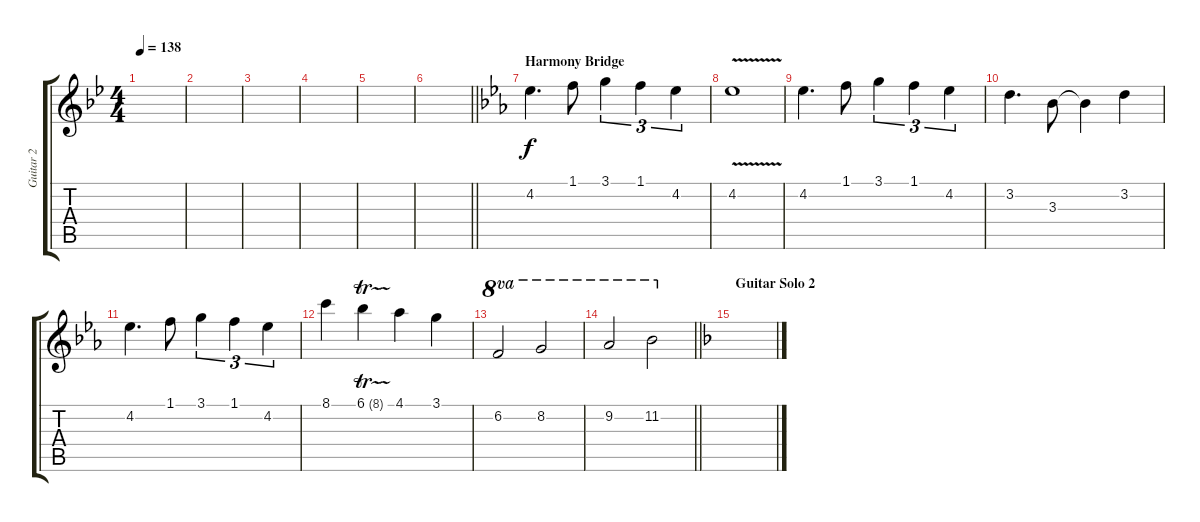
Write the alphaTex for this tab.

\track ("Guitar 2" "Guitar 2") {instrument distortionguitar}
\staff {score tabs}
\tuning (E4 B3 G3 D3 A2 E2) {hide}
\ts (4 4)
\tempo 138
\clef g2
\ks bb
|
|
|
|
|
\barLineRight lightlight
|
\section ("" "Harmony Bridge")
\ks eb
4.2.4{d} 1.1.8 3.1.4{tu (3 2)} 1.1.4{tu (3 2)} 4.2.4{tu (3 2)} |
4.2{v}.1 |
4.2.4{d} 1.1.8 3.1.4{tu (3 2)} 1.1.4{tu (3 2)} 4.2.4{tu (3 2)} |
3.2.4{d} 3.3.8 3.3{t}.4 3.2.4 |
4.2.4{d} 1.1.8 3.1.4{tu (3 2)} 1.1.4{tu (3 2)} 4.2.4{tu (3 2)} |
8.1.4 6.1{tr (8 16)}.4 4.1.4 3.1.4 |
6.2.2{ot 8va} 8.2.2{ot 8va} |
\barLineRight lightlight
9.2.2{ot 8va} 11.2.2{ot 8va} |
\section ("" "Guitar Solo 2")
\ks f
